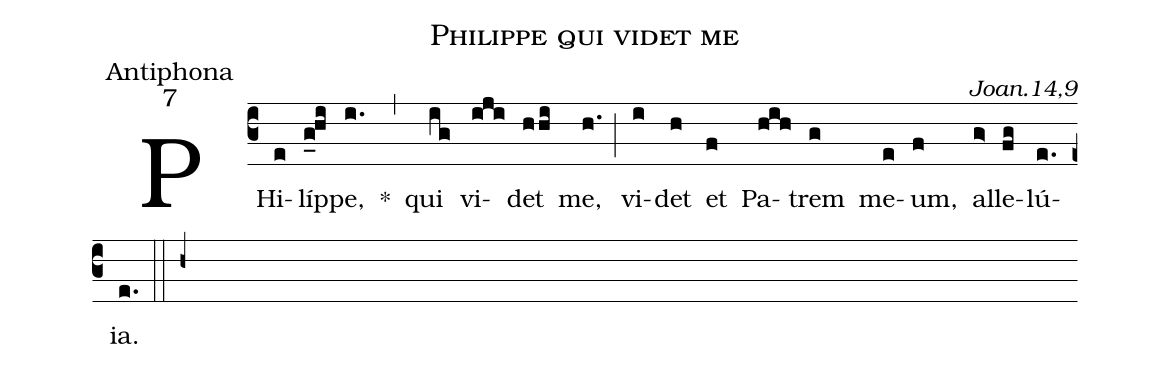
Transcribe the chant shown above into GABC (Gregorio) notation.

name:Philippe qui videt me;
office-part:Antiphona;
mode:7;
commentary:Joan.14,9;
%%
(c3)PHi(e)líp(g_0hi)pe,(i.) *(,) qui(ig) vi(iji)det(hhi) me,(h.) (;) vi(i)det(h) et(f) Pa(hih)trem(g) me(e)um,(f) al(g>)le(fg)lú(e.)ia.(e.) (::h+)
